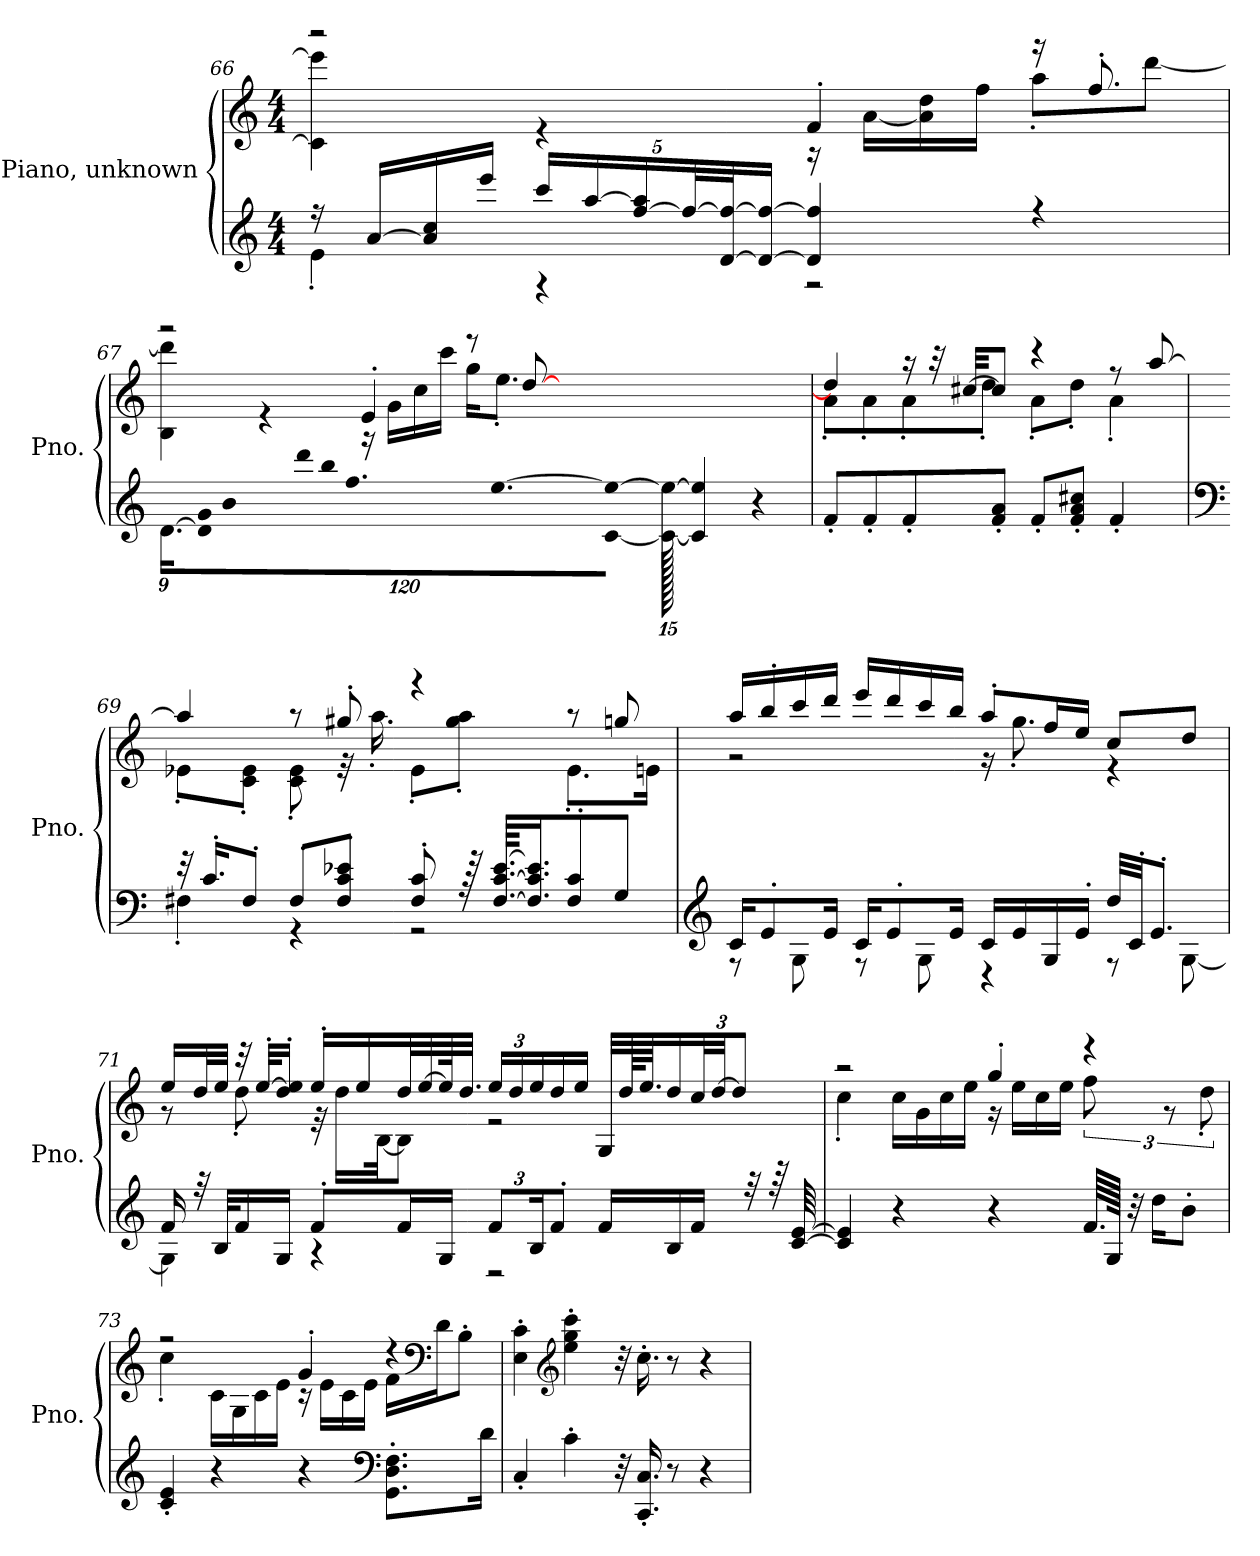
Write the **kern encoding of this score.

**kern	**kern
*part1	*part1
*staff2	*staff1
*I"Piano, unknown	*
*I'Pno.	*
!!LO:LB:g=z
*clefG2	*clefG2
*k[]	*k[]
*M4/4	*M4/4
=66	=66
*^	*^
16r	4e'\	2r	4c\] 4eee\]
[16a/LL	.	.	.
16a/] 16cc/	.	.	.
16eee/JJ	.	.	.
*Xbrackettup	*	*	*
20ccc/LL	4r	.	4r
[20aa/	.	.	.
[20ff/ 20aa/]	.	.	.
40ff/L_	.	.	.
[40d/ 40ff/_J	.	.	.
20d/_ 20ff/_JJ	.	.	.
4d/] 4ff/]	2r	4f'/	16r
.	.	.	[16a\LL
.	.	.	16a\] 16dd\
.	.	.	16ff\JJ
4r	.	16r	8aa'\L
.	.	8.ff'/	.
.	.	.	[8ddd\J
*v	*v	*	*
=67	=67	=67
[18.d\LL	2r	4B\ 4ddd\]
!LO:N:vis=16	!	!
1920%107d\] 1920%107g\	.	.
!LO:N:vis=32	!	!
1920%53b\K	.	.
!LO:N:vis=16	!	!
1920%107ddd\	.	.
!LO:N:vis=16	!	!
1920%107bb\	.	.
.	.	4r
18.ff\	.	.
[18.ee\	.	.
[960%53c\ 960%53ee\_JJ	.	.
1920c\_ 1920ee\_	4e'/	16r
4c/] 4ee/]	.	.
.	.	16g\LL
.	.	16cc\
.	.	16ccc\JJ
.	8r	16gg\KL
4r	.	.
.	.	8.ee'\J
.	[8dd/	.
.	1920ryy	1920ryy
!!LO:LB:g=z	!!
=68	=68	=68
8f'/L	4dd/]	8a'\L
8f'/	.	8a'\
8f'/	16r	8a'\
.	32r	.
.	[32cc#X/KKL	.
8f/' 8a/'J	8cc#/J]	8dd'\J
8f'/L	4r	8a'\L
8f/' 8a/' 8cc#X/'J	.	8dd'\J
4f'/	8r	4a'\
.	[8aa/	.
=69	=69	=69
*clefF4	*	*
*^	*	*
32r	4F#X'\	4aa/]	8e-X'\L
16.c'/KL	.	.	.
8F#'/J	.	.	8c\' 8e-\'J
8F#'/L	4r	8r	8c\' 8e-\'
8F#/' 8c/' 8e-X/'J	.	8gg#X'/	32r
.	.	.	16.aa'\
8F#/' 8c/'	2r	4r	8e-'\L
128r	.	.	8gg#\' 8aa\'J
[64.F#/ [64.c/ [64.e-/KKLL	.	.	.
16.F#/] 16.c/] 16.e-/]J	.	.	.
8F#/' 8c/'	.	8r	8.e-'\L
8G/J	.	8ggn/	.
.	.	.	16en\Jk
!!LO:PB:g=z	!!
=70	=70	=70	=70
*clefG2	*	*	*
16c/KL	8r	16aa/LL	2r
8e'/	.	16bb'/	.
.	8G\	16ccc/	.
16e/Jk	.	16ddd/JJ	.
16c/KL	8r	16eee/LL	.
8e'/	.	16ddd/	.
.	8G\	16ccc/	.
16e/Jk	.	16bb/JJ	.
16c/LL	4r	8aa'/L	16r
16e/	.	.	8.gg'\
16G/	.	16ff/L	.
16e'/JJ	.	16ee/JJ	.
32dd/LLL	8r	8cc/L	4r
32c'/JJ	.	.	.
8.e'/J	.	.	.
.	[8G\	8dd/J	.
!!LO:LB:g=z	!!
=71	=71	=71	=71
16f/	4G\]	16ee/LL	8r
32r	.	32dd/L	.
32B/KLL	.	32ee/JJJ	.
16f/	.	32r	8dd'\
.	.	[32ee'/KLL	.
16G/JJ	.	16dd/' 16ee/]'JJ	.
8f'/L	4r	16ee'/LL	32r
.	.	.	16dd\LL
.	.	16ee/	.
.	.	.	[32B\JK
16f/L	.	32dd/L	8B\J]
.	.	[32ee/	.
16G/JJ	.	64ee/K]	.
.	.	32.dd/JJJ	.
*	*	*Xbrackettup	*
12f/L	2r	24ee/LL	2r
.	.	24dd/	.
24B/K	.	24ee/	.
8f'/J	.	16dd/	.
.	.	16ee/JJ	.
16f/LL	.	32G/LLL	.
.	.	128dd/KL	.
.	.	64.ee/JJ	.
16B/	.	16dd/	.
16f/JJ	.	48cc/L	.
.	.	[48dd/JJ	.
.	.	12dd/J]	.
32r	.	.	.
64r	.	.	.
[64c/ [64e/	.	.	.
*v	*v	*	*
=72	=72	=72
4c/] 4e/]	2r	4cc'\
4r	.	16cc\LL
.	.	16g\
.	.	16cc\
.	.	16ee\JJ
4r	4gg'/	16r
.	.	16ee\LL
.	.	16cc\
.	.	16ee\JJ
*	*	*brackettup
64.f/LLLL	4r	12ff\
128G/JJJJk	.	.
32r	.	.
16dd\KL	.	.
.	.	12r
8b'\J	.	.
.	.	12dd'\
!!LO:LB:g=z	!!
=73	=73	=73
4c/' 4e/'	2r	4cc'\
4r	.	16c\LL
.	.	16G\
.	.	16c\
.	.	16e\JJ
4r	4g'/	16r
.	.	16e\LL
.	.	16c\
.	.	16e\JJ
*clefF4	*	*
8.GG\' 8.D\' 8.F\'L	4r	16f\LL
*	*clefF4	*
.	.	16d\J
.	.	8B'\J
16d\Jk	.	.
*	*v	*v
=74	=74
4C'/	4E\' 4c\'
*	*clefG2
4c'\	4ee\' 4gg\' 4ccc\'
32r	32r
16.CC/' 16.C/'	16.cc'\
8r	8r
4r	4r
=	=
*-	*-
